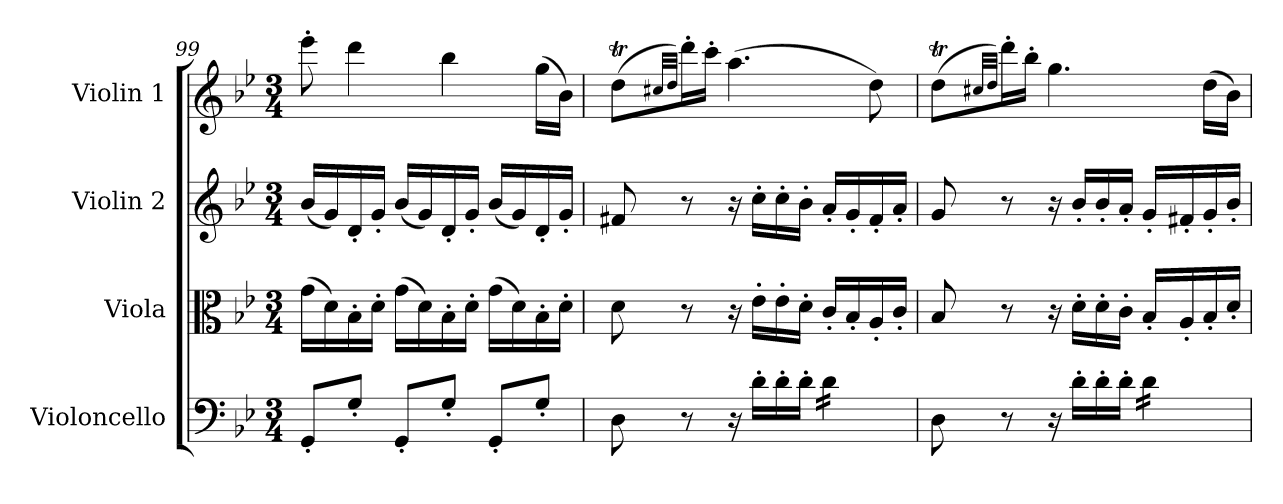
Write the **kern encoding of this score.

**kern	**kern	**kern	**kern
*part4	*part3	*part2	*part1
*staff4	*staff3	*staff2	*staff1
*I"Violoncello	*I"Viola	*I"Violin 2	*I"Violin 1
*I'Vc	*I'Vla	*I'Vln	*I'Vln
*clefF4	*clefC3	*clefG2	*clefG2
*k[b-e-]	*k[b-e-]	*k[b-e-]	*k[b-e-]
*M3/4	*M3/4	*M3/4	*M3/4
=99	=99	=99	=99
8GG'/L	(16g\LL	(16b-/LL	8eee-'\
.	16d\)	16g/)	.
8G'/J	16B-'\	16d'/	4ddd\
.	16d'\JJ	16g'/JJ	.
8GG'/L	(16g\LL	(16b-/LL	.
.	16d\)	16g/)	.
8G'/J	16B-'\	16d'/	4bb-\
.	16d'\JJ	16g'/JJ	.
8GG'/L	(16g\LL	(16b-/LL	.
.	16d\)	16g/)	.
8G'/J	16B-'\	16d'/	(16gg\LL
.	16d'\JJ	16g'/JJ	16b-\JJ)
=100	=100	=100	=100
8D\	8d\	8f#X/	(8ddt\L
.	.	.	32qcc#X/LLL
.	.	.	32qdd/JJJ)
8r	8r	8r	16ddd'\L
.	.	.	16ccc'\JJ
16r	16r	16r	(4.aa\
16d'\LL	16e-'\LL	16cc'\LL	.
16d'\	16e-'\	16cc'\	.
16d'\JJ	16d'\JJ	16b-'\JJ	.
*tremolo	*	*	*
16d\LL	16c'/LL	16a'/LL	.
16d\	16B-'/	16g'/	.
16d\	16A'/	16f#'/	8dd\)
16d\JJ	16c'/JJ	16a'/JJ	.
*Xtremolo	*	*	*
!!LO:LB:g=z
=101	=101	=101	=101
8D\	8B-/	8g/	(8ddt\L
.	.	.	32qcc#X/LLL
.	.	.	32qdd/JJJ)
8r	8r	8r	16ddd'\L
.	.	.	16bb-'\JJ
16r	16r	16r	4.gg\
16d'\LL	16d'\LL	16b-'/LL	.
16d'\	16d'\	16b-'/	.
16d'\JJ	16c'\JJ	16a'/JJ	.
*tremolo	*	*	*
16d\LL	16B-'/LL	16g'/LL	.
16d\	16A'/	16f#X'/	.
16d\	16B-'/	16g'/	(16dd\LL
16d\JJ	16d'/JJ	16b-'/JJ	16b-\JJ)
*Xtremolo	*	*	*
=	=	=	=
*-	*-	*-	*-
